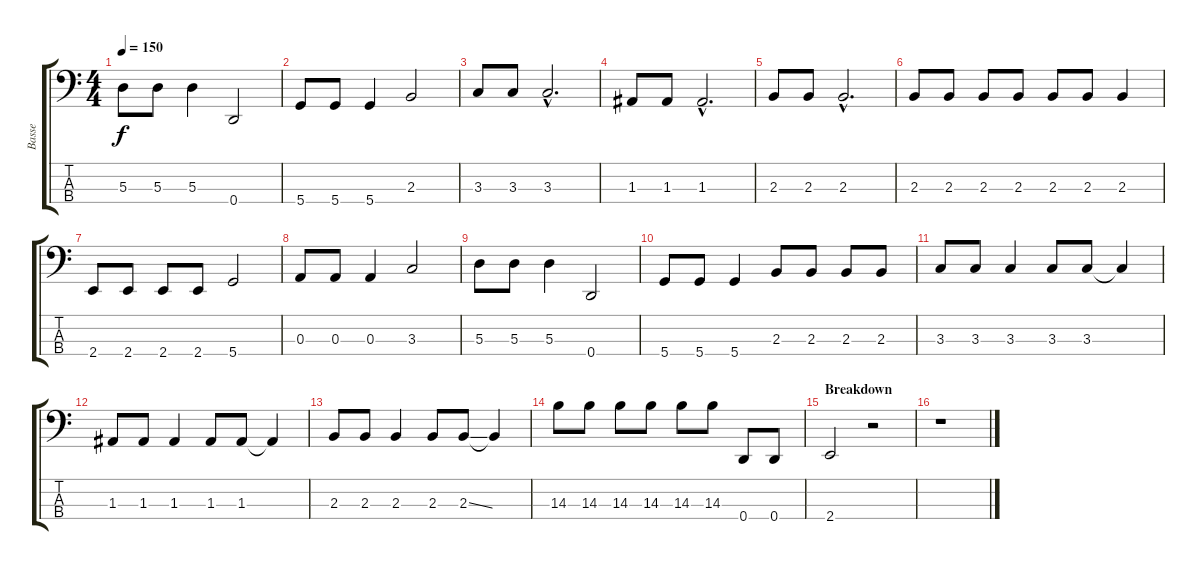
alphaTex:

\track ("Basse" "Basse") {instrument slapbass2}
\staff {score tabs}
\tuning (G2 D2 A1 D1) {hide}
\ts (4 4)
\tempo 150
\clef f4
\ks c
5.3.8{dy f} 5.3.8 5.3.4 0.4.2 |
5.4.8 5.4.8 5.4.4 2.3.2 |
3.3.8 3.3.8 3.3{hac}.2{d} |
1.3.8 1.3.8 1.3{hac}.2{d} |
2.3.8 2.3.8 2.3{hac}.2{d} |
2.3.8 2.3.8 2.3.8 2.3.8 2.3.8 2.3.8 2.3.4 |
2.4.8 2.4.8 2.4.8 2.4.8 5.4.2 |
0.3.8 0.3.8 0.3.4 3.3.2 |
5.3.8 5.3.8 5.3.4 0.4.2 |
5.4.8 5.4.8 5.4.4 2.3.8 2.3.8 2.3.8 2.3.8 |
3.3.8 3.3.8 3.3.4 3.3.8 3.3.8 3.3{t}.4 |
1.3.8 1.3.8 1.3.4 1.3.8 1.3.8 1.3{t}.4 |
2.3.8 2.3.8 2.3.4 2.3.8 2.3{ss}.8 2.3{t}.4 |
14.3.8 14.3.8 14.3.8 14.3.8 14.3.8 14.3.8 0.4.8 0.4.8 |
\section ("" "Breakdown")
2.4.2 r.2 |
r.1
